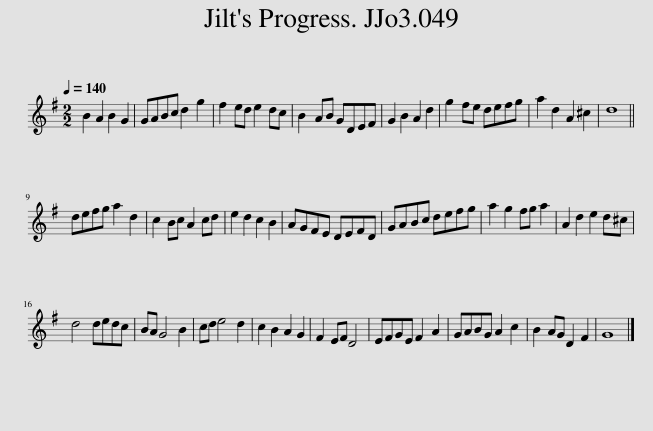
X:1
L:1/8
Q:1/4=140
M:2/2
I:linebreak $
K:G
V:1 treble
V:1
 B2 A2 B2 G2 | GABc d2 g2 | f2 ed e2 dc | B2 AB GDEF | G2 B2 A2 d2 | %5
 g2 fe defg | a2 d2 A2 ^c2 | d8 ||$ defg a2 d2 | c2 Bc A2 cd | %10
 e2 d2 c2 B2 | AGFE DEFD | GABc defg | a2 g2 fg a2 | A2 d2 e2 d^c |$ %15
 d4 dedc | BA G4 B2 | cd e4 d2 | c2 B2 A2 G2 | F2 EF D4 | %20
 EFGE F2 A2 | GABG A2 c2 | B2 AG D2 F2 | G8 |] %24
